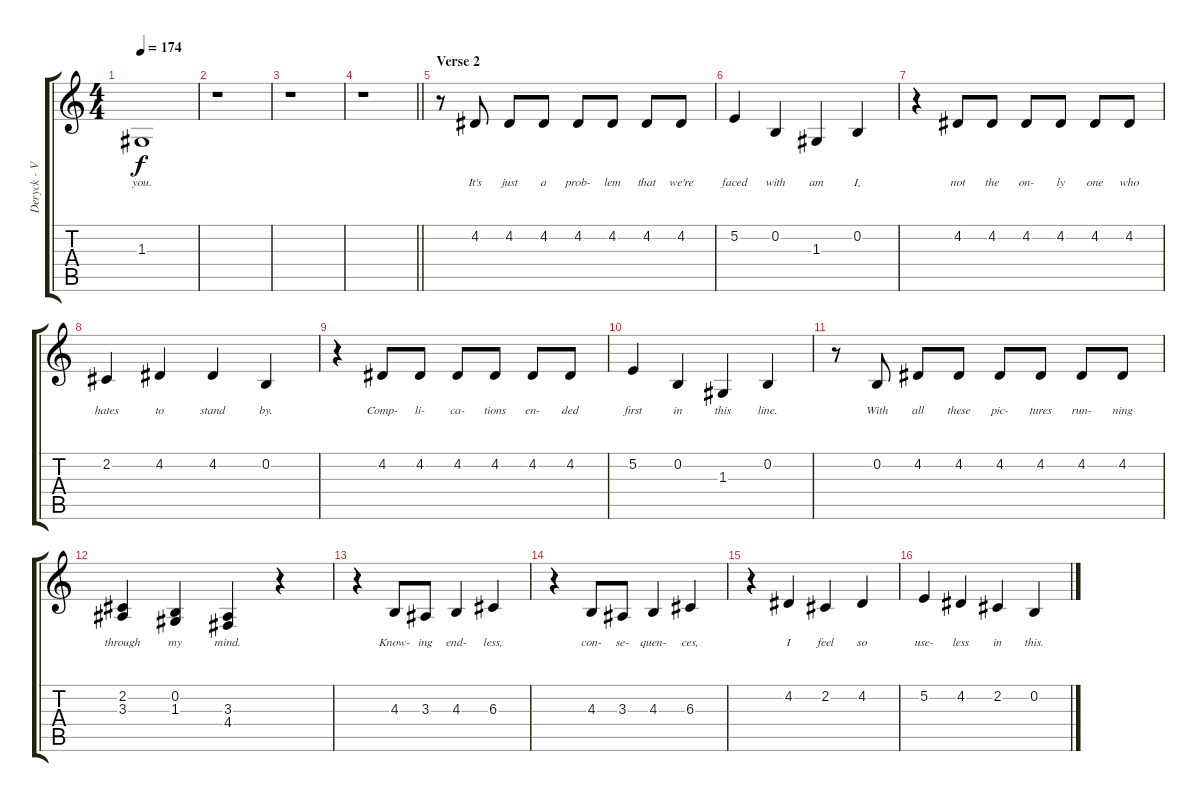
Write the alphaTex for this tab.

\track ("Deryck - Vocals" "Deryck - V") {instrument altosax}
\staff {score tabs}
\tuning (E4 B3 G3 D3 A2 E2) {hide}
\ts (4 4)
\tempo 174
\clef g2
\ks c
1.3.1{lyrics (0 "you.") lyrics (1 "") lyrics (2 "") lyrics (3 "") lyrics (4 "") dy f} |
r.1 |
r.1 |
\barLineRight lightlight
r.1 |
\section ("" "Verse 2")
r.8 4.2.8{lyrics (0 "It's") lyrics (1 "") lyrics (2 "") lyrics (3 "") lyrics (4 "")} 4.2.8{lyrics (0 "just") lyrics (1 "") lyrics (2 "") lyrics (3 "") lyrics (4 "")} 4.2.8{lyrics (0 "a") lyrics (1 "") lyrics (2 "") lyrics (3 "") lyrics (4 "")} 4.2.8{lyrics (0 "prob-") lyrics (1 "") lyrics (2 "") lyrics (3 "") lyrics (4 "")} 4.2.8{lyrics (0 "lem") lyrics (1 "") lyrics (2 "") lyrics (3 "") lyrics (4 "")} 4.2.8{lyrics (0 "that") lyrics (1 "") lyrics (2 "") lyrics (3 "") lyrics (4 "")} 4.2.8{lyrics (0 "we're") lyrics (1 "") lyrics (2 "") lyrics (3 "") lyrics (4 "")} |
5.2.4{lyrics (0 "faced") lyrics (1 "") lyrics (2 "") lyrics (3 "") lyrics (4 "")} 0.2.4{lyrics (0 "with") lyrics (1 "") lyrics (2 "") lyrics (3 "") lyrics (4 "")} 1.3.4{lyrics (0 "am") lyrics (1 "") lyrics (2 "") lyrics (3 "") lyrics (4 "")} 0.2.4{lyrics (0 "I,") lyrics (1 "") lyrics (2 "") lyrics (3 "") lyrics (4 "")} |
r.4 4.2.8{lyrics (0 "not") lyrics (1 "") lyrics (2 "") lyrics (3 "") lyrics (4 "")} 4.2.8{lyrics (0 "the") lyrics (1 "") lyrics (2 "") lyrics (3 "") lyrics (4 "")} 4.2.8{lyrics (0 "on-") lyrics (1 "") lyrics (2 "") lyrics (3 "") lyrics (4 "")} 4.2.8{lyrics (0 "ly") lyrics (1 "") lyrics (2 "") lyrics (3 "") lyrics (4 "")} 4.2.8{lyrics (0 "one") lyrics (1 "") lyrics (2 "") lyrics (3 "") lyrics (4 "")} 4.2.8{lyrics (0 "who") lyrics (1 "") lyrics (2 "") lyrics (3 "") lyrics (4 "")} |
2.2.4{lyrics (0 "hates") lyrics (1 "") lyrics (2 "") lyrics (3 "") lyrics (4 "")} 4.2.4{lyrics (0 "to") lyrics (1 "") lyrics (2 "") lyrics (3 "") lyrics (4 "")} 4.2.4{lyrics (0 "stand") lyrics (1 "") lyrics (2 "") lyrics (3 "") lyrics (4 "")} 0.2.4{lyrics (0 "by.") lyrics (1 "") lyrics (2 "") lyrics (3 "") lyrics (4 "")} |
r.4 4.2.8{lyrics (0 "Comp-") lyrics (1 "") lyrics (2 "") lyrics (3 "") lyrics (4 "")} 4.2.8{lyrics (0 "li-") lyrics (1 "") lyrics (2 "") lyrics (3 "") lyrics (4 "")} 4.2.8{lyrics (0 "ca-") lyrics (1 "") lyrics (2 "") lyrics (3 "") lyrics (4 "")} 4.2.8{lyrics (0 "tions") lyrics (1 "") lyrics (2 "") lyrics (3 "") lyrics (4 "")} 4.2.8{lyrics (0 "en-") lyrics (1 "") lyrics (2 "") lyrics (3 "") lyrics (4 "")} 4.2.8{lyrics (0 "ded") lyrics (1 "") lyrics (2 "") lyrics (3 "") lyrics (4 "")} |
5.2.4{lyrics (0 "first") lyrics (1 "") lyrics (2 "") lyrics (3 "") lyrics (4 "")} 0.2.4{lyrics (0 "in") lyrics (1 "") lyrics (2 "") lyrics (3 "") lyrics (4 "")} 1.3.4{lyrics (0 "this") lyrics (1 "") lyrics (2 "") lyrics (3 "") lyrics (4 "")} 0.2.4{lyrics (0 "line.") lyrics (1 "") lyrics (2 "") lyrics (3 "") lyrics (4 "")} |
r.8 0.2.8{lyrics (0 "With") lyrics (1 "") lyrics (2 "") lyrics (3 "") lyrics (4 "")} 4.2.8{lyrics (0 "all") lyrics (1 "") lyrics (2 "") lyrics (3 "") lyrics (4 "")} 4.2.8{lyrics (0 "these") lyrics (1 "") lyrics (2 "") lyrics (3 "") lyrics (4 "")} 4.2.8{lyrics (0 "pic-") lyrics (1 "") lyrics (2 "") lyrics (3 "") lyrics (4 "")} 4.2.8{lyrics (0 "tures") lyrics (1 "") lyrics (2 "") lyrics (3 "") lyrics (4 "")} 4.2.8{lyrics (0 "run-") lyrics (1 "") lyrics (2 "") lyrics (3 "") lyrics (4 "")} 4.2.8{lyrics (0 "ning") lyrics (1 "") lyrics (2 "") lyrics (3 "") lyrics (4 "")} |
(2.2 3.3).4{lyrics (0 "through") lyrics (1 "") lyrics (2 "") lyrics (3 "") lyrics (4 "")} (0.2 1.3).4{lyrics (0 "my") lyrics (1 "") lyrics (2 "") lyrics (3 "") lyrics (4 "")} (3.3 4.4).4{lyrics (0 "mind.") lyrics (1 "") lyrics (2 "") lyrics (3 "") lyrics (4 "")} r.4 |
r.4 4.3.8{lyrics (0 "Know-") lyrics (1 "") lyrics (2 "") lyrics (3 "") lyrics (4 "")} 3.3.8{lyrics (0 "ing") lyrics (1 "") lyrics (2 "") lyrics (3 "") lyrics (4 "")} 4.3.4{lyrics (0 "end-") lyrics (1 "") lyrics (2 "") lyrics (3 "") lyrics (4 "")} 6.3.4{lyrics (0 "less,") lyrics (1 "") lyrics (2 "") lyrics (3 "") lyrics (4 "")} |
r.4 4.3.8{lyrics (0 "con-") lyrics (1 "") lyrics (2 "") lyrics (3 "") lyrics (4 "")} 3.3.8{lyrics (0 "se-") lyrics (1 "") lyrics (2 "") lyrics (3 "") lyrics (4 "")} 4.3.4{lyrics (0 "quen-") lyrics (1 "") lyrics (2 "") lyrics (3 "") lyrics (4 "")} 6.3.4{lyrics (0 "ces,") lyrics (1 "") lyrics (2 "") lyrics (3 "") lyrics (4 "")} |
r.4 4.2.4{lyrics (0 "I") lyrics (1 "") lyrics (2 "") lyrics (3 "") lyrics (4 "")} 2.2.4{lyrics (0 "feel") lyrics (1 "") lyrics (2 "") lyrics (3 "") lyrics (4 "")} 4.2.4{lyrics (0 "so") lyrics (1 "") lyrics (2 "") lyrics (3 "") lyrics (4 "")} |
5.2.4{lyrics (0 "use-") lyrics (1 "") lyrics (2 "") lyrics (3 "") lyrics (4 "")} 4.2.4{lyrics (0 "less") lyrics (1 "") lyrics (2 "") lyrics (3 "") lyrics (4 "")} 2.2.4{lyrics (0 "in") lyrics (1 "") lyrics (2 "") lyrics (3 "") lyrics (4 "")} 0.2.4{lyrics (0 "this.") lyrics (1 "") lyrics (2 "") lyrics (3 "") lyrics (4 "")}
